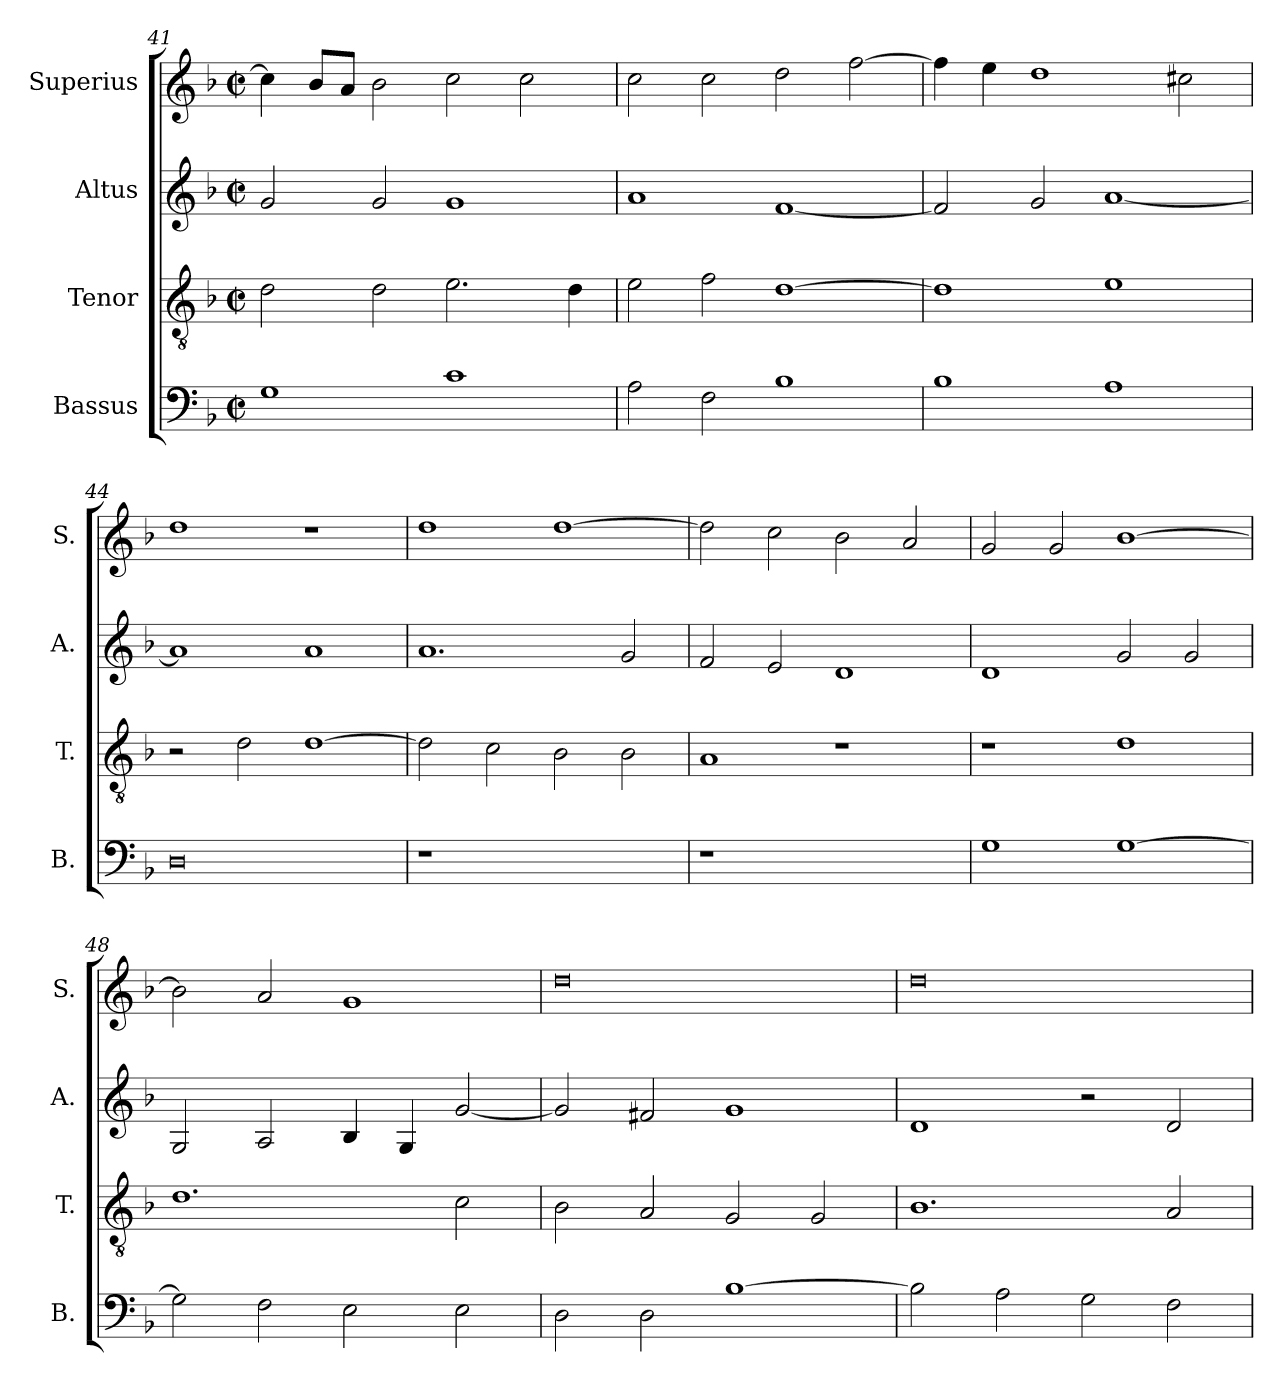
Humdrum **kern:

**kern	**kern	**kern	**kern
*part4	*part3	*part2	*part1
*staff4	*staff3	*staff2	*staff1
*I"Bassus	*I"Tenor	*I"Altus	*I"Superius
*I'B.	*I'T.	*I'A.	*I'S.
!!LO:LB:g=z
*clefF4	*clefGv2	*clefG2	*clefG2
*	*ITrd7c12	*	*
*k[b-]	*k[b-]	*k[b-]	*k[b-]
*F:	*F:	*F:	*F:
*M2/2	*M2/2	*M2/2	*M2/2
*met(c|)	*met(c|)	*met(c|)	*met(c|)
=41	=41	=41	=41
1Gi	2Di\	2gi/	4cci\]
.	.	.	8b-i/L
.	.	.	8ai/J
.	2Di\	2gi/	2b-i\
1ci	2.Ei\	1gi	2cci\
.	.	.	2cci\
.	4Di\	.	.
=42	=42	=42	=42
2Ai\	2Ei\	1ai	2cci\
2Fi\	2Fi\	.	2cci\
1B-i	[>1Di	[<1fi	2ddi\
.	.	.	[>2ffi\
=43	=43	=43	=43
1B-i	1Di]	2fi/]	4ffi\]
.	.	.	4eei\
.	.	2gi/	1ddi
1Ai	1Ei	[<1ai	.
.	.	.	2cc#Xi\
=44	=44	=44	=44
0Di	2r	1ai]	1ddi
.	2Di\	.	.
.	[>1Di	1ai	1r
=45	=45	=45	=45
!LO:N:vis=1	!	!	!
1r	2Di\]	1.ai	1ddi
.	2Ci\	.	.
1ryy	2BB-i\	.	[>1ddi
.	2BB-i\	2gi/	.
!!LO:LB:g=z
=46	=46	=46	=46
!LO:N:vis=1	!	!	!
1r	1AAi	2fi/	2ddi\]
.	.	2ei/	2cci\
1ryy	1r	1di	2b-i\
.	.	.	2ai/
=47	=47	=47	=47
1Gi	1r	1di	2gi/
.	.	.	2gi/
[>1Gi	1Di	2gi/	[>1b-i
.	.	2gi/	.
=48	=48	=48	=48
2Gi\]	1.Di	2Gi/	2b-i\]
2Fi\	.	2Ai/	2ai/
2Ei\	.	4B-i/	1gi
.	.	4Gi/	.
2Ei\	2Ci\	[<2gi/	.
=49	=49	=49	=49
2Di\	2BB-i\	2gi/]	0ddi
2Di\	2AAi/	2f#Xi/	.
[>1B-i	2GGi/	1gi	.
.	2GGi/	.	.
=50	=50	=50	=50
2B-i\]	1.BB-i	1di	0ddi
2Ai\	.	.	.
2Gi\	.	2r	.
2Fi\	2AAi/	2di/	.
=	=	=	=
*-	*-	*-	*-
